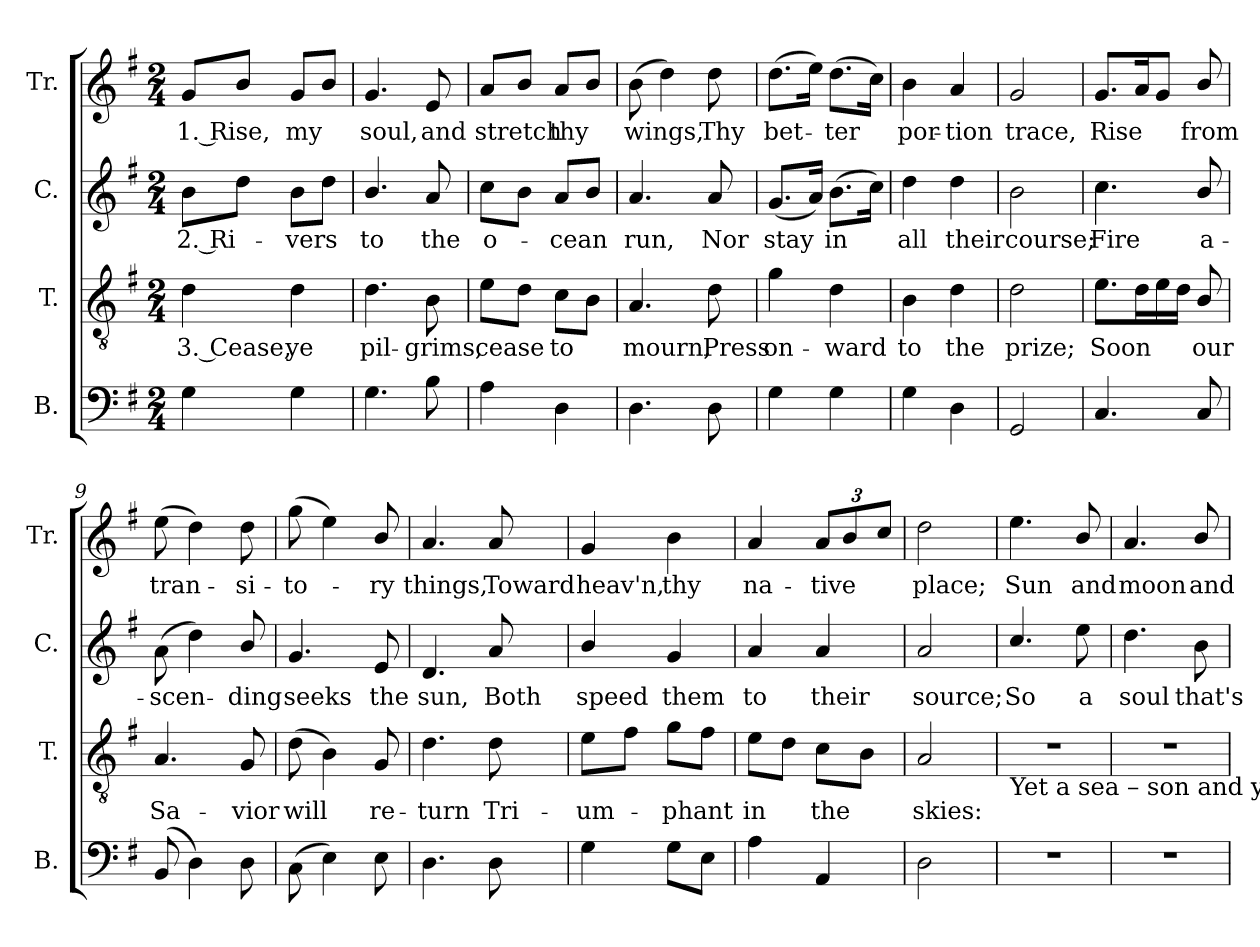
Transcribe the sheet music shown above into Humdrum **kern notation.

**kern	**kern	**text	**kern	**text	**kern	**text
*part4	*part3	*part3	*part2	*part2	*part1	*part1
*staff4	*staff3	*staff3	*staff2	*staff2	*staff1	*staff1
*I"B.	*I"T.	*	*I"C.	*	*I"Tr.	*
*I'B.	*I'T.	*	*I'C.	*	*I'Tr.	*
*clefF4	*clefGv2	*	*clefG2	*	*clefG2	*
*k[f#]	*k[f#]	*	*k[f#]	*	*k[f#]	*
*M2/4	*M2/4	*	*M2/4	*	*M2/4	*
*MM100	*MM100	*	*MM100	*	*MM100	*
=1	=1	=1	=1	=1	=1	=1
4G\	4d\	3. Cease,	8b\L	2. Ri-	8g/L	1. Rise,
.	.	.	8dd\J	.	8b/J	.
4G\	4d\	ye	8b\L	-vers	8g/L	my
.	.	.	8dd\J	.	8b/J	.
=2	=2	=2	=2	=2	=2	=2
4.G\	4.d\	pil-	4.b/	to	4.g/	soul,
8B\	8B\	-grims,	8a/	the	8e/	and
=3	=3	=3	=3	=3	=3	=3
4A\	8e\L	cease	8cc\L	o-	8a/L	stretch
.	8d\J	.	8b\J	.	8b/J	.
4D\	8c\L	to	8a/L	-cean	8a/L	thy
.	8B\J	.	8b/J	.	8b/J	.
=4	=4	=4	=4	=4	=4	=4
4.D\	4.A/	mourn,	4.a/	run,	(8b\	wings,
.	.	.	.	.	4dd\)	.
8D\	8d\	Press	8a/	Nor	8dd\	Thy
=5	=5	=5	=5	=5	=5	=5
4G\	4g\	on-	(8.g/L	stay	(8.dd\L	bet-
.	.	.	16a/Jk)	.	16ee\Jk)	.
4G\	4d\	-ward	(8.b\L	in	(8.dd\L	-ter
.	.	.	16cc\Jk)	.	16cc\Jk)	.
=6	=6	=6	=6	=6	=6	=6
4G\	4B\	to	4dd\	all	4b\	por-
4D\	4d\	the	4dd\	their	4a/	-tion
=7	=7	=7	=7	=7	=7	=7
2GG/	2d\	prize;	2b\	course;	2g/	trace,
=8	=8	=8	=8	=8	=8	=8
4.C/	8.e\L	Soon	4.cc\	Fire	8.g/L	Rise
.	16d\L	.	.	.	16a/K	.
.	16e\	.	.	.	8g/J	.
.	16d\JJ	.	.	.	.	.
8C/	8B/	our	8b/	a-	8b/	from
=9	=9	=9	=9	=9	=9	=9
(8BB/	4.A/	Sa-	(8a\	-scen-	(8ee\	tran-
4D\)	.	.	4dd\)	.	4dd\)	.
8D\	8G/	-vior	8b/	-ding	8dd\	-si-
=10	=10	=10	=10	=10	=10	=10
(8C\	(8d\	will	4.g/	seeks	(8gg\	-to-
4E\)	4B\)	.	.	.	4ee\)	.
8E\	8G/	re-	8e/	the	8b/	-ry
!!LO:LB:g=z
=11	=11	=11	=11	=11	=11	=11
4.D\	4.d\	-turn	4.d/	sun,	4.a/	things,
8D\	8d\	Tri-	8a/	Both	8a/	Toward
=12	=12	=12	=12	=12	=12	=12
4G\	8e\L	-um-	4b/	speed	4g/	heav'n,
.	8f#\J	.	.	.	.	.
8G\L	8g\L	-phant	4g/	them	4b\	thy
8E\J	8f#\J	.	.	.	.	.
=13	=13	=13	=13	=13	=13	=13
4A\	8e\L	in	4a/	to	4a/	na-
.	8d\J	.	.	.	.	.
*	*	*	*	*	*Xbrackettup	*
4AA/	8c\L	the	4a/	their	12a/L	-tive
.	.	.	.	.	12b/	.
.	8B\J	.	.	.	.	.
.	.	.	.	.	12cc/J	.
=14	=14	=14	=14	=14	=14	=14
2D\	2A/	skies:	2a/	source;	2dd\	place;
=15	=15	=15	=15	=15	=15	=15
!	!LO:TX:b:t=Yet      a          sea   –    son       and    you      know	!	!	!	!	!
2r	2r	.	4.cc/	So	4.ee\	Sun
.	.	.	8ee\	a	8b/	and
=16	=16	=16	=16	=16	=16	=16
2r	2r	.	4.dd\	soul	4.a/	moon
.	.	.	8b\	that's	8b/	and
=	=	=	=	=	=	=
*-	*-	*-	*-	*-	*-	*-
